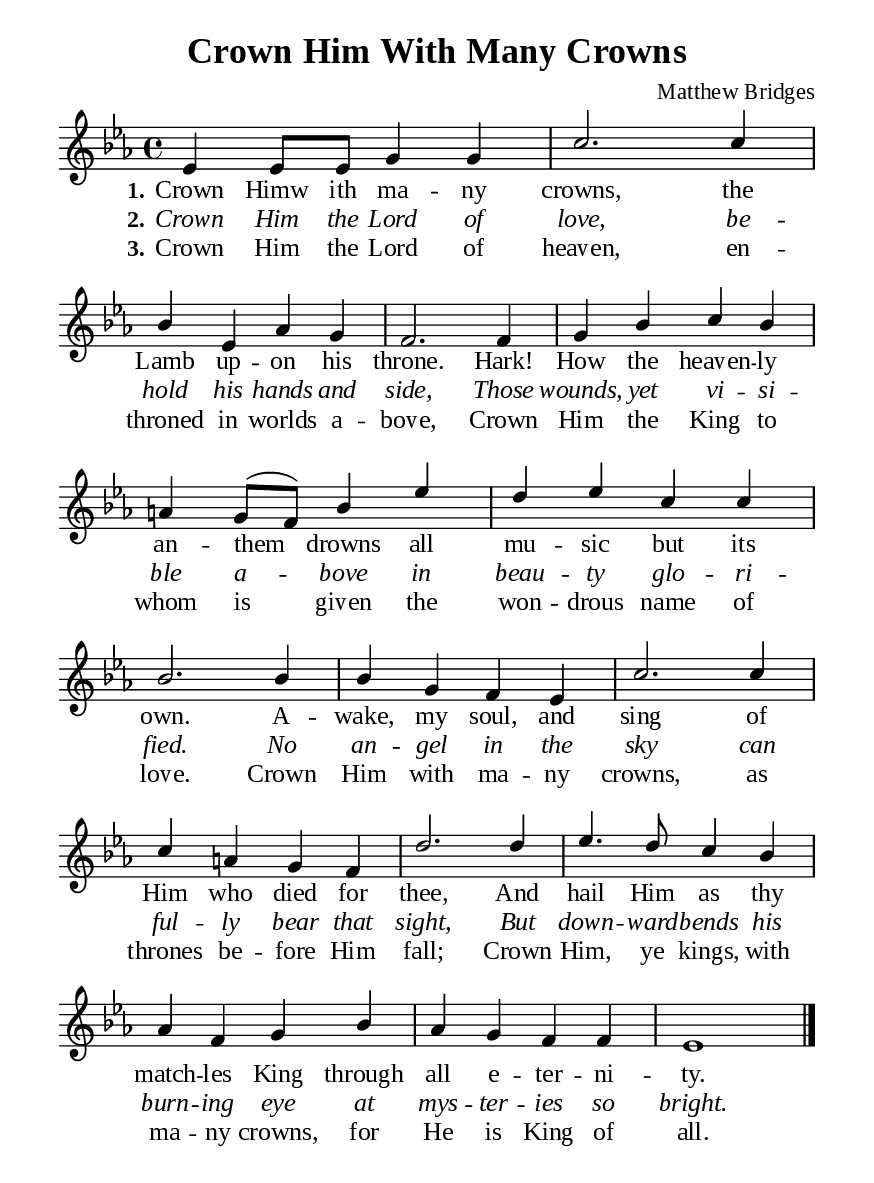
\version "2.18.2"

\header {
  title = "Crown Him With Many Crowns"
  composer = "Matthew Bridges"
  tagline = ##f
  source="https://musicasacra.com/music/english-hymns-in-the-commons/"
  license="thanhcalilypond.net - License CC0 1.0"
}

global= {
  \key ees \major
  \time 4/4
  \override Score.BarNumber.break-visibility = ##(#f #f #f)
  \override Lyrics.LyricSpace.minimum-distance = #2.0
}

\paper {
  #(set-paper-size "a5")
  top-margin = 10\mm
  bottom-marign = 10\mm
  left-margin = 10\mm
  right-margin = 10\mm
  indent = #0
  #(define fonts
	 (make-pango-font-tree "Liberation Serif"
	 		       "Liberation Serif"
			       "Liberation Serif"
			       (/ 20 20)))
  system-system-spacing = #'((basic-distance . 3) (padding . 3))
}

printItalic = \with {
  \override LyricText.font-shape = #'italic
}

% Verse music
musicVerseSoprano = \transpose d ees {
\relative c' {
  %{ 01 %} d4 d8 d fis4 fis |
  %{ 02 %} b2. b4 |
  %{ 03 %} a d, g fis |
  %{ 04 %} e2. e4 |
  %{ 05 %} fis a b a |
  %{ 06 %} gis fis8 (e) a4 d |
  %{ 07 %} cis d b b |
  %{ 08 %} a2. a4 |
  %{ 09 %} a fis e d |
  %{ 10 %} b'2. b4 |
  %{ 11 %} b gis fis e |
  %{ 12 %} cis'2. cis4 |
  %{ 13 %} d4. cis8 b4 a |
  %{ 14 %} g e fis a |
  %{ 15 %} g fis e e |
  %{ 16 %} d1 \bar "|."
}
}

% Verse lyrics
verseOne = \lyricmode {
  \set stanza = #"1."
  Crown Himw ith ma -- ny crowns, the Lamb up -- on his throne.
  Hark! How the heaven -- ly an -- them drowns all mu -- sic but its own.
  A -- wake, my soul, and sing of Him who died for thee,
  And hail Him as thy match -- les King through all e -- ter -- ni -- ty.
}

verseTwo = \lyricmode {
  \set stanza = #"2."
  Crown Him the Lord of love, be -- hold his hands and side,
  Those wounds, yet vi -- si -- ble a -- bove in beau -- ty glo -- ri -- fied.
  No an -- gel in the sky can ful -- ly bear that sight,
  But down -- ward -- bends his burn -- ing eye at mys -- ter -- ies so bright.
}

verseThree = \lyricmode {
  \set stanza = #"3."
  Crown Him the Lord of heaven, en -- throned in worlds a -- bove,
  Crown Him the King to whom is given the won -- drous name of love.
  Crown Him with ma -- ny crowns, as thrones be -- fore Him fall;
  Crown Him, ye kings, with ma -- ny crowns, for He is King of all.
}

% Layout
\score {
    \new ChoirStaff <<
      \new Staff <<
        \clef "treble"
        \new Voice = "sopranos" { \global \stemUp \slurUp \musicVerseSoprano }
      >>
      \new Lyrics \lyricsto sopranos \verseOne
      \new Lyrics \printItalic \lyricsto sopranos \verseTwo
      \new Lyrics \lyricsto sopranos \verseThree
    >>
}
